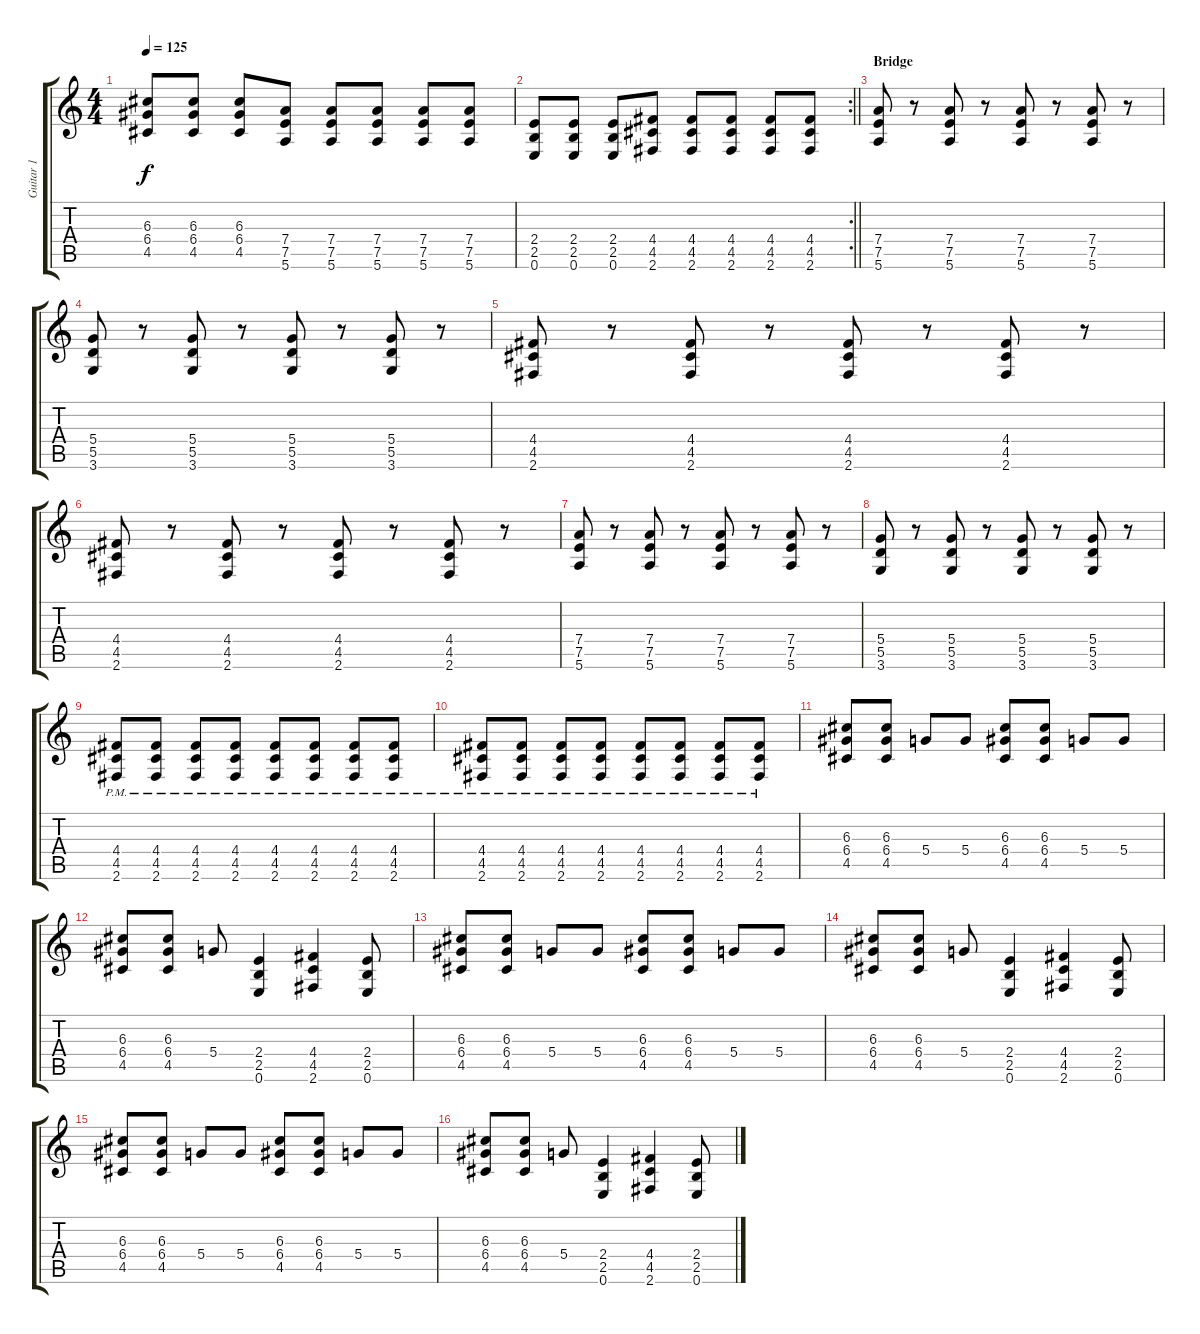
\track ("Guitar 1" "Guitar 1") {instrument overdrivenguitar}
\staff {score tabs}
\tuning (E4 B3 G3 D3 A2 E2) {hide}
\ts (4 4)
\tempo 125
\clef g2
\ks c
(6.3 6.4 4.5).8{dy f} (6.3 6.4 4.5).8 (6.3 6.4 4.5).8 (7.4 7.5 5.6).8 (7.4 7.5 5.6).8 (7.4 7.5 5.6).8 (7.4 7.5 5.6).8 (7.4 7.5 5.6).8 |
\rc 2
\barLineRight lightlight
(2.4 2.5 0.6).8 (2.4 2.5 0.6).8 (2.4 2.5 0.6).8 (4.4 4.5 2.6).8 (4.4 4.5 2.6).8 (4.4 4.5 2.6).8 (4.4 4.5 2.6).8 (4.4 4.5 2.6).8 |
\section ("" "Bridge")
(7.4 7.5 5.6).8 r.8 (7.4 7.5 5.6).8 r.8 (7.4 7.5 5.6).8 r.8 (7.4 7.5 5.6).8 r.8 |
(5.4 5.5 3.6).8 r.8 (5.4 5.5 3.6).8 r.8 (5.4 5.5 3.6).8 r.8 (5.4 5.5 3.6).8 r.8 |
(4.4 4.5 2.6).8 r.8 (4.4 4.5 2.6).8 r.8 (4.4 4.5 2.6).8 r.8 (4.4 4.5 2.6).8 r.8 |
(4.4 4.5 2.6).8 r.8 (4.4 4.5 2.6).8 r.8 (4.4 4.5 2.6).8 r.8 (4.4 4.5 2.6).8 r.8 |
(7.4 7.5 5.6).8 r.8 (7.4 7.5 5.6).8 r.8 (7.4 7.5 5.6).8 r.8 (7.4 7.5 5.6).8 r.8 |
(5.4 5.5 3.6).8 r.8 (5.4 5.5 3.6).8 r.8 (5.4 5.5 3.6).8 r.8 (5.4 5.5 3.6).8 r.8 |
(4.4 4.5{pm} 2.6).8 (4.4 4.5{pm} 2.6).8 (4.4 4.5{pm} 2.6).8 (4.4 4.5{pm} 2.6).8 (4.4 4.5{pm} 2.6).8 (4.4 4.5{pm} 2.6).8 (4.4 4.5{pm} 2.6).8 (4.4 4.5{pm} 2.6).8 |
(4.4 4.5{pm} 2.6).8 (4.4 4.5{pm} 2.6).8 (4.4 4.5{pm} 2.6).8 (4.4 4.5{pm} 2.6).8 (4.4 4.5{pm} 2.6).8 (4.4 4.5{pm} 2.6).8 (4.4 4.5{pm} 2.6).8 (4.4 4.5{pm} 2.6).8 |
(6.3 6.4 4.5).8 (6.3 6.4 4.5).8 5.4.8 5.4.8 (6.3 6.4 4.5).8 (6.3 6.4 4.5).8 5.4.8 5.4.8 |
(6.3 6.4 4.5).8 (6.3 6.4 4.5).8 5.4.8 (2.4 2.5 0.6).4 (4.4 4.5 2.6).4 (2.4 2.5 0.6).8 |
(6.3 6.4 4.5).8 (6.3 6.4 4.5).8 5.4.8 5.4.8 (6.3 6.4 4.5).8 (6.3 6.4 4.5).8 5.4.8 5.4.8 |
(6.3 6.4 4.5).8 (6.3 6.4 4.5).8 5.4.8 (2.4 2.5 0.6).4 (4.4 4.5 2.6).4 (2.4 2.5 0.6).8 |
(6.3 6.4 4.5).8 (6.3 6.4 4.5).8 5.4.8 5.4.8 (6.3 6.4 4.5).8 (6.3 6.4 4.5).8 5.4.8 5.4.8 |
(6.3 6.4 4.5).8 (6.3 6.4 4.5).8 5.4.8 (2.4 2.5 0.6).4 (4.4 4.5 2.6).4 (2.4 2.5 0.6).8
